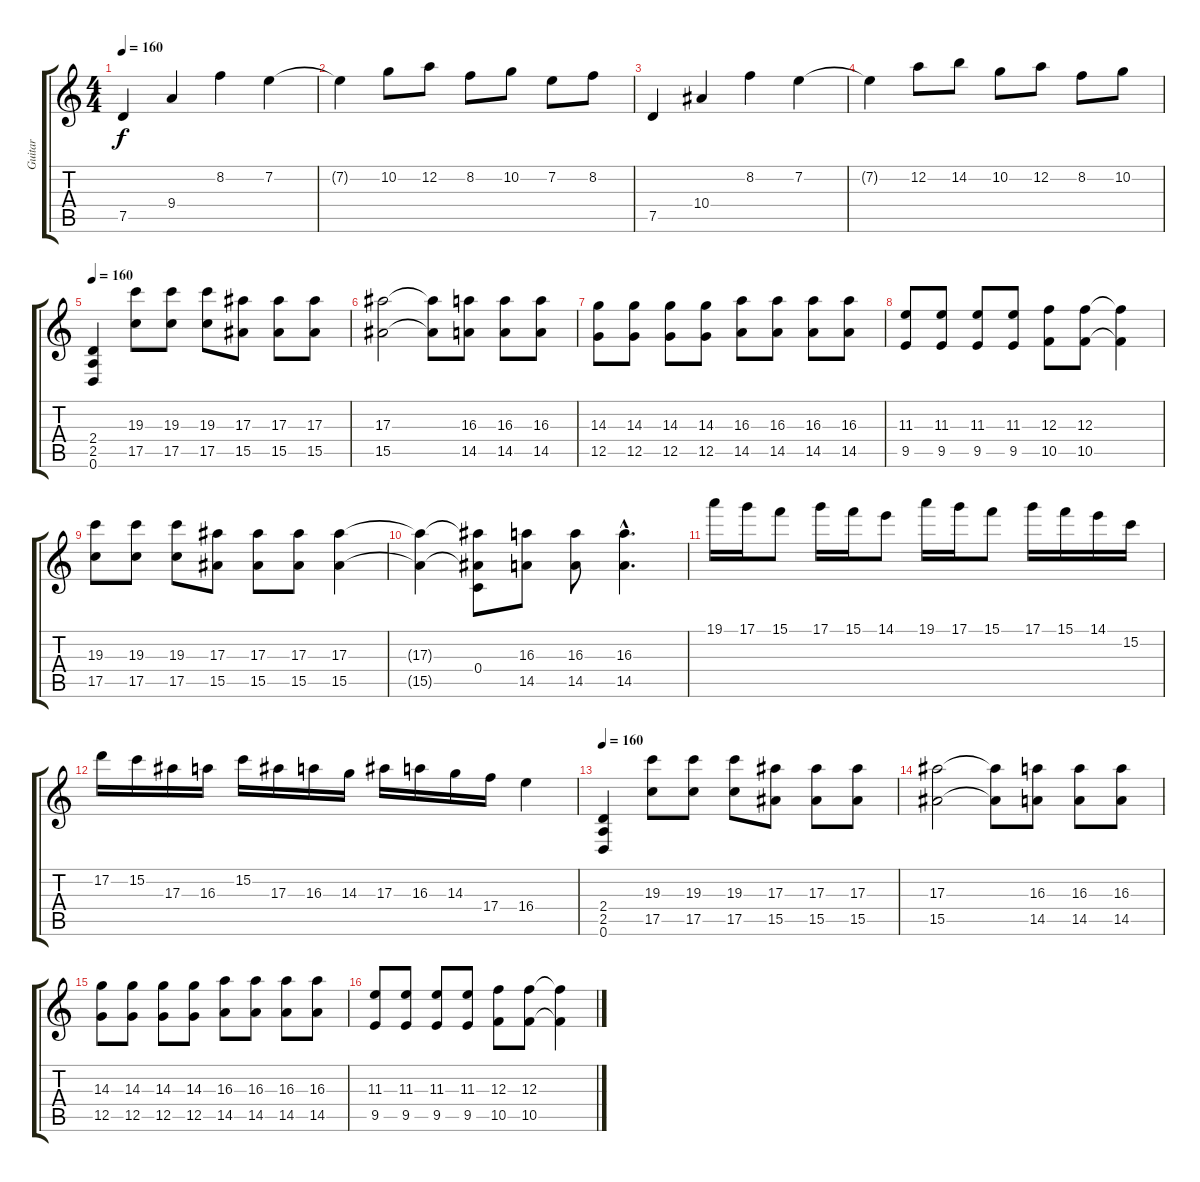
\track ("Guitar" "Guitar") {instrument distortionguitar}
\staff {score tabs}
\tuning (D4 A3 F3 C3 G2 D2) {hide}
\ts (4 4)
\tempo 160
\clef g2
\ks c
7.5.4{dy f} 9.4.4 8.2.4 7.2.4 |
7.2{t}.4 10.2.8 12.2.8 8.2.8 10.2.8 7.2.8 8.2.8 |
7.5.4 10.4.4 8.2.4 7.2.4 |
7.2{t}.4 12.2.8 14.2.8 10.2.8 12.2.8 8.2.8 10.2.8 |
\tempo 160
(2.4 2.5 0.6).4{balance 8} (19.3 17.5).8 (19.3 17.5).8 (19.3 17.5).8 (17.3 15.5).8 (17.3 15.5).8 (17.3 15.5).8 |
(17.3 15.5).2 (17.3{t} 15.5{t}).8 (16.3 14.5).8 (16.3 14.5).8 (16.3 14.5).8 |
(14.3 12.5).8 (14.3 12.5).8 (14.3 12.5).8 (14.3 12.5).8 (16.3 14.5).8 (16.3 14.5).8 (16.3 14.5).8 (16.3 14.5).8 |
(11.3 9.5).8 (11.3 9.5).8 (11.3 9.5).8 (11.3 9.5).8 (12.3 10.5).8 (12.3 10.5).8 (12.3{t} 10.5{t}).4 |
(19.3 17.5).8 (19.3 17.5).8 (19.3 17.5).8 (17.3 15.5).8 (17.3 15.5).8 (17.3 15.5).8 (17.3 15.5).4 |
(17.3{t} 15.5{t}).4 (17.3{t} 0.4 15.5{t}).8 (16.3 14.5).8 (16.3 14.5).8 (16.3{hac} 14.5{hac}).4{d} |
19.1.16 17.1.16 15.1.8 17.1.16 15.1.16 14.1.8 19.1.16 17.1.16 15.1.8 17.1.16 15.1.16 14.1.16 15.2.16 |
17.2.16 15.2.16 17.3.16 16.3.16 15.2.16 17.3.16 16.3.16 14.3.16 17.3.16 16.3.16 14.3.16 17.4.16 16.4.4 |
\tempo 160
(2.4 2.5 0.6).4{balance 8} (19.3 17.5).8 (19.3 17.5).8 (19.3 17.5).8 (17.3 15.5).8 (17.3 15.5).8 (17.3 15.5).8 |
(17.3 15.5).2 (17.3{t} 15.5{t}).8 (16.3 14.5).8 (16.3 14.5).8 (16.3 14.5).8 |
(14.3 12.5).8 (14.3 12.5).8 (14.3 12.5).8 (14.3 12.5).8 (16.3 14.5).8 (16.3 14.5).8 (16.3 14.5).8 (16.3 14.5).8 |
(11.3 9.5).8 (11.3 9.5).8 (11.3 9.5).8 (11.3 9.5).8 (12.3 10.5).8 (12.3 10.5).8 (12.3{t} 10.5{t}).4
